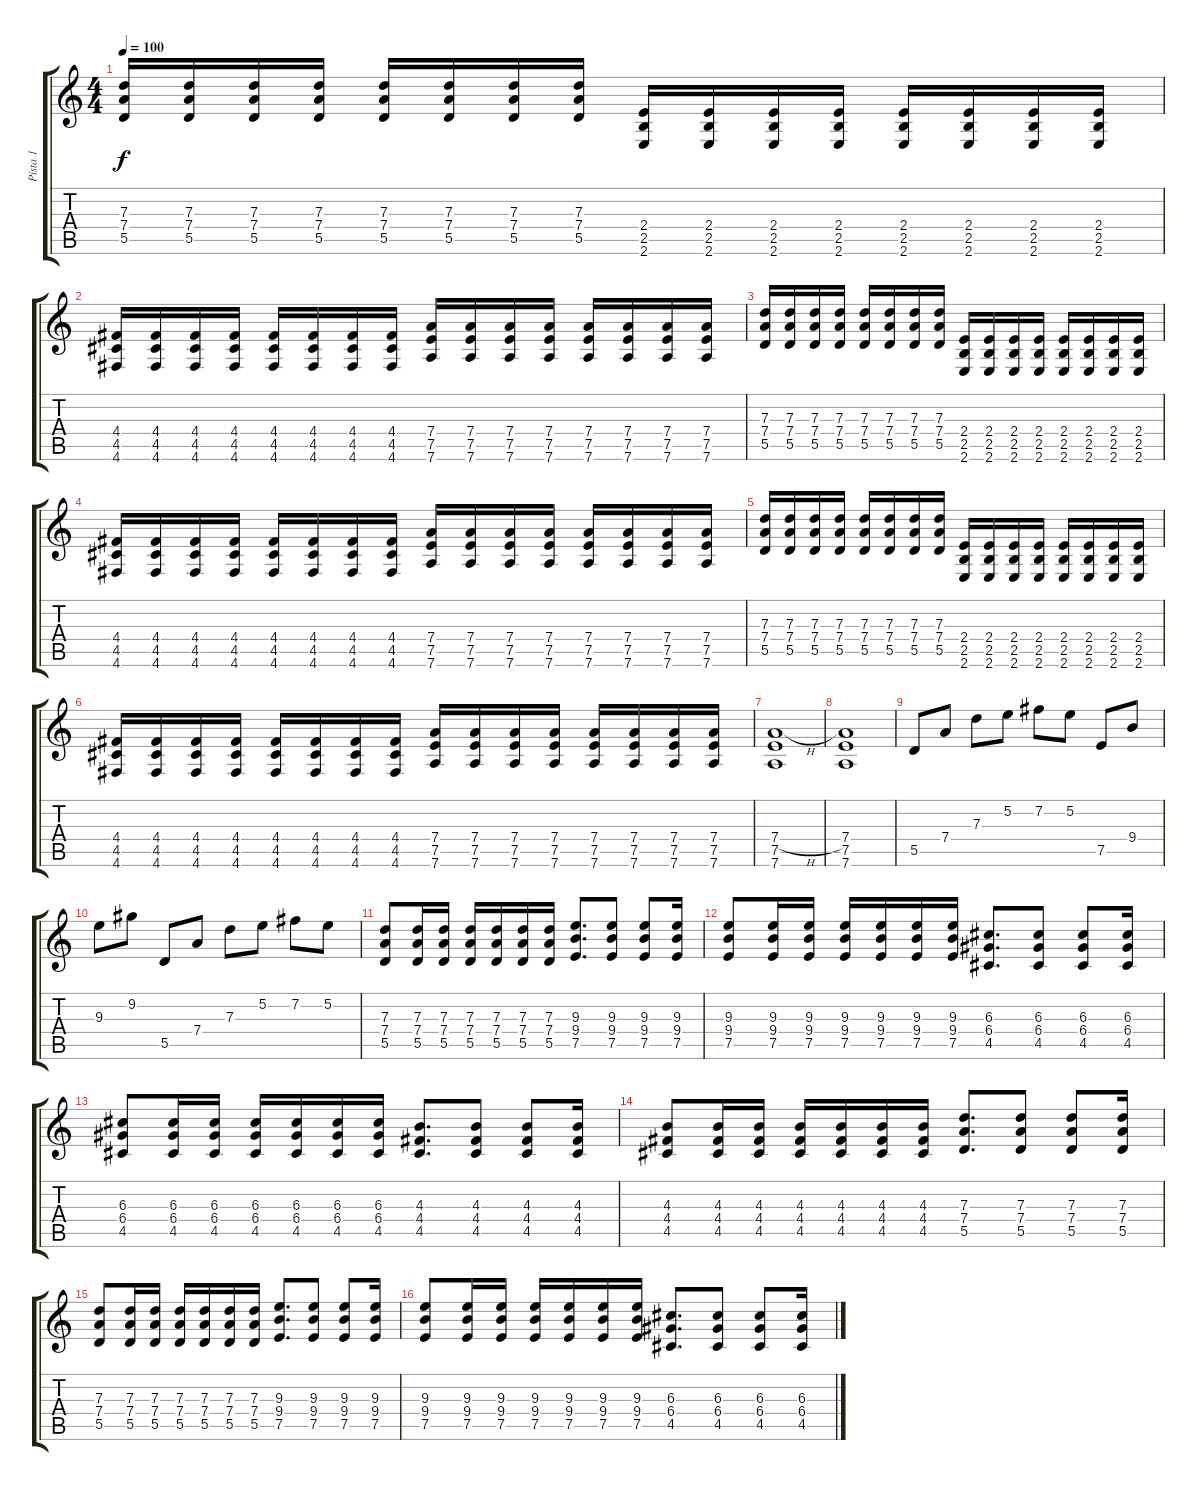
\track ("Pista 1" "Pista 1") {instrument acousticguitarsteel}
\staff {score tabs}
\tuning (E4 B3 G3 D3 A2 D2) {hide}
\ts (4 4)
\tempo 100
\clef g2
\ks c
(7.3 7.4 5.5).16{dy f} (7.3 7.4 5.5).16 (7.3 7.4 5.5).16 (7.3 7.4 5.5).16 (7.3 7.4 5.5).16 (7.3 7.4 5.5).16 (7.3 7.4 5.5).16 (7.3 7.4 5.5).16 (2.4 2.5 2.6).16 (2.4 2.5 2.6).16 (2.4 2.5 2.6).16 (2.4 2.5 2.6).16 (2.4 2.5 2.6).16 (2.4 2.5 2.6).16 (2.4 2.5 2.6).16 (2.4 2.5 2.6).16 |
(4.4 4.5 4.6).16 (4.4 4.5 4.6).16 (4.4 4.5 4.6).16 (4.4 4.5 4.6).16 (4.4 4.5 4.6).16 (4.4 4.5 4.6).16 (4.4 4.5 4.6).16 (4.4 4.5 4.6).16 (7.4 7.5 7.6).16 (7.4 7.5 7.6).16 (7.4 7.5 7.6).16 (7.4 7.5 7.6).16 (7.4 7.5 7.6).16 (7.4 7.5 7.6).16 (7.4 7.5 7.6).16 (7.4 7.5 7.6).16 |
(7.3 7.4 5.5).16 (7.3 7.4 5.5).16 (7.3 7.4 5.5).16 (7.3 7.4 5.5).16 (7.3 7.4 5.5).16 (7.3 7.4 5.5).16 (7.3 7.4 5.5).16 (7.3 7.4 5.5).16 (2.4 2.5 2.6).16 (2.4 2.5 2.6).16 (2.4 2.5 2.6).16 (2.4 2.5 2.6).16 (2.4 2.5 2.6).16 (2.4 2.5 2.6).16 (2.4 2.5 2.6).16 (2.4 2.5 2.6).16 |
(4.4 4.5 4.6).16 (4.4 4.5 4.6).16 (4.4 4.5 4.6).16 (4.4 4.5 4.6).16 (4.4 4.5 4.6).16 (4.4 4.5 4.6).16 (4.4 4.5 4.6).16 (4.4 4.5 4.6).16 (7.4 7.5 7.6).16 (7.4 7.5 7.6).16 (7.4 7.5 7.6).16 (7.4 7.5 7.6).16 (7.4 7.5 7.6).16 (7.4 7.5 7.6).16 (7.4 7.5 7.6).16 (7.4 7.5 7.6).16 |
(7.3 7.4 5.5).16 (7.3 7.4 5.5).16 (7.3 7.4 5.5).16 (7.3 7.4 5.5).16 (7.3 7.4 5.5).16 (7.3 7.4 5.5).16 (7.3 7.4 5.5).16 (7.3 7.4 5.5).16 (2.4 2.5 2.6).16 (2.4 2.5 2.6).16 (2.4 2.5 2.6).16 (2.4 2.5 2.6).16 (2.4 2.5 2.6).16 (2.4 2.5 2.6).16 (2.4 2.5 2.6).16 (2.4 2.5 2.6).16 |
(4.4 4.5 4.6).16 (4.4 4.5 4.6).16 (4.4 4.5 4.6).16 (4.4 4.5 4.6).16 (4.4 4.5 4.6).16 (4.4 4.5 4.6).16 (4.4 4.5 4.6).16 (4.4 4.5 4.6).16 (7.4 7.5 7.6).16 (7.4 7.5 7.6).16 (7.4 7.5 7.6).16 (7.4 7.5 7.6).16 (7.4 7.5 7.6).16 (7.4 7.5 7.6).16 (7.4 7.5 7.6).16 (7.4 7.5 7.6).16 |
(7.4{h} 7.5 7.6).1 |
(7.4 7.5 7.6).1 |
5.5.8 7.4.8 7.3.8 5.2.8 7.2.8 5.2.8 7.5.8 9.4.8 |
9.3.8 9.2.8 5.5.8 7.4.8 7.3.8 5.2.8 7.2.8 5.2.8 |
(7.3 7.4 5.5).8 (7.3 7.4 5.5).16 (7.3 7.4 5.5).16 (7.3 7.4 5.5).16 (7.3 7.4 5.5).16 (7.3 7.4 5.5).16 (7.3 7.4 5.5).16 (9.3 9.4 7.5).8{d} (9.3 9.4 7.5).8 (9.3 9.4 7.5).8 (9.3 9.4 7.5).16 |
(9.3 9.4 7.5).8 (9.3 9.4 7.5).16 (9.3 9.4 7.5).16 (9.3 9.4 7.5).16 (9.3 9.4 7.5).16 (9.3 9.4 7.5).16 (9.3 9.4 7.5).16 (6.3 6.4 4.5).8{d} (6.3 6.4 4.5).8 (6.3 6.4 4.5).8 (6.3 6.4 4.5).16 |
(6.3 6.4 4.5).8 (6.3 6.4 4.5).16 (6.3 6.4 4.5).16 (6.3 6.4 4.5).16 (6.3 6.4 4.5).16 (6.3 6.4 4.5).16 (6.3 6.4 4.5).16 (4.3 4.4 4.5).8{d} (4.3 4.4 4.5).8 (4.3 4.4 4.5).8 (4.3 4.4 4.5).16 |
(4.3 4.4 4.5).8 (4.3 4.4 4.5).16 (4.3 4.4 4.5).16 (4.3 4.4 4.5).16 (4.3 4.4 4.5).16 (4.3 4.4 4.5).16 (4.3 4.4 4.5).16 (7.3 7.4 5.5).8{d} (7.3 7.4 5.5).8 (7.3 7.4 5.5).8 (7.3 7.4 5.5).16 |
(7.3 7.4 5.5).8 (7.3 7.4 5.5).16 (7.3 7.4 5.5).16 (7.3 7.4 5.5).16 (7.3 7.4 5.5).16 (7.3 7.4 5.5).16 (7.3 7.4 5.5).16 (9.3 9.4 7.5).8{d} (9.3 9.4 7.5).8 (9.3 9.4 7.5).8 (9.3 9.4 7.5).16 |
(9.3 9.4 7.5).8 (9.3 9.4 7.5).16 (9.3 9.4 7.5).16 (9.3 9.4 7.5).16 (9.3 9.4 7.5).16 (9.3 9.4 7.5).16 (9.3 9.4 7.5).16 (6.3 6.4 4.5).8{d} (6.3 6.4 4.5).8 (6.3 6.4 4.5).8 (6.3 6.4 4.5).16
